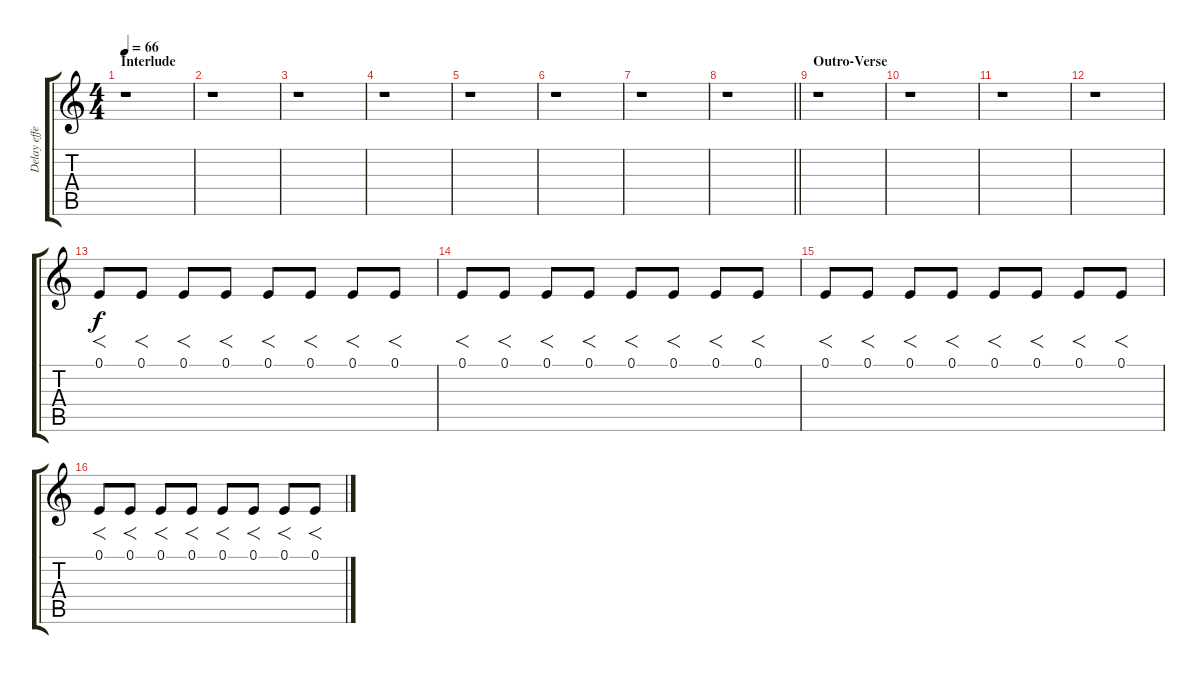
\track ("Delay effects" "Delay effe") {instrument fx7echoes}
\staff {score tabs}
\tuning (E4 B3 G3 D3 A2 E2) {hide}
\ts (4 4)
\section ("" "Interlude")
\tempo 66
\clef g2
\ks c
r.1{dy mf} |
r.1 |
r.1 |
r.1 |
r.1 |
r.1 |
r.1 |
\barLineRight lightlight
r.1 |
\section ("" "Outro-Verse")
r.1 |
r.1 |
r.1 |
r.1 |
0.1.8{f dy f volume 10} 0.1.8{f} 0.1.8{f} 0.1.8{f} 0.1.8{f} 0.1.8{f} 0.1.8{f} 0.1.8{f} |
0.1.8{f} 0.1.8{f} 0.1.8{f} 0.1.8{f} 0.1.8{f} 0.1.8{f} 0.1.8{f} 0.1.8{f} |
0.1.8{f} 0.1.8{f} 0.1.8{f} 0.1.8{f} 0.1.8{f} 0.1.8{f} 0.1.8{f} 0.1.8{f} |
0.1.8{f} 0.1.8{f} 0.1.8{f} 0.1.8{f} 0.1.8{f} 0.1.8{f} 0.1.8{f} 0.1.8{f}
